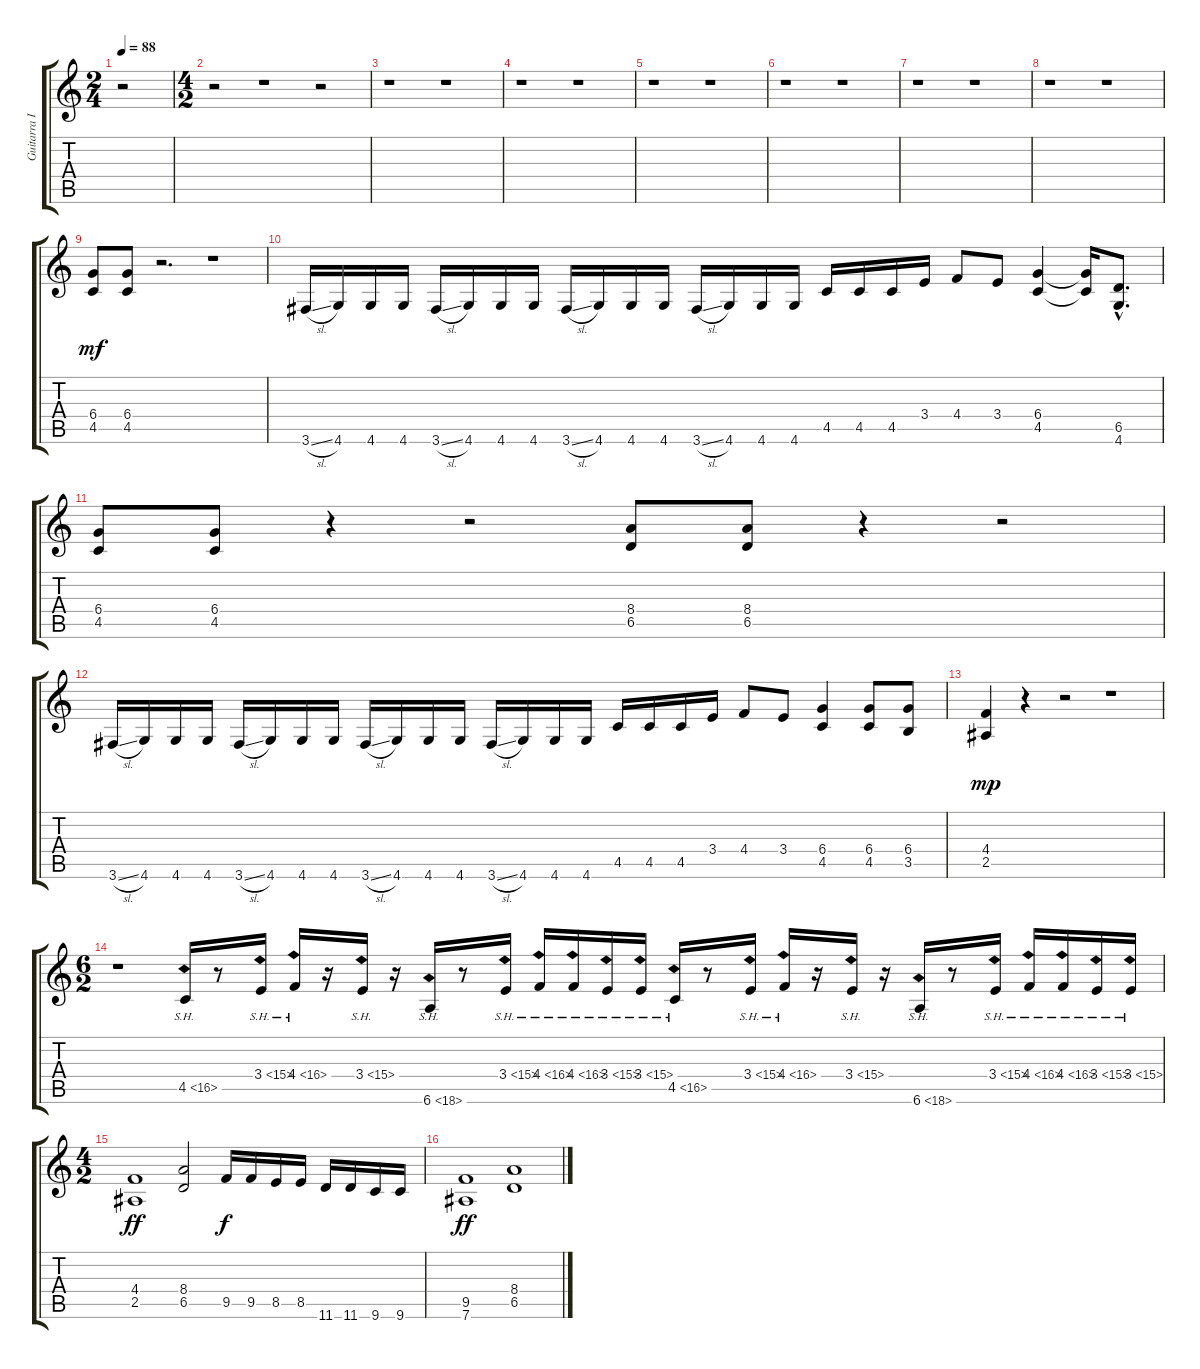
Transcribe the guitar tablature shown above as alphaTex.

\track ("Guitarra I" "Guitarra I") {instrument overdrivenguitar}
\staff {score tabs}
\tuning (Eb4 Bb3 Gb3 Db3 Ab2 Eb2) {hide}
\ts (2 4)
\tempo 88
\clef g2
\ks c
r.2{dy mf instrument overdrivenguitar} |
\ts (4 2)
r.2 r.1 r.2 |
r.1 r.1 |
r.1 r.1 |
r.1 r.1 |
r.1 r.1 |
r.1 r.1 |
r.1 r.1 |
(6.4 4.5).8 (6.4 4.5).8 r.2{d} r.1 |
3.6{sl}.16 4.6.16 4.6.16 4.6.16 3.6{sl}.16 4.6.16 4.6.16 4.6.16 3.6{sl}.16 4.6.16 4.6.16 4.6.16 3.6{sl}.16 4.6.16 4.6.16 4.6.16 4.5.16 4.5.16 4.5.16 3.4.16 4.4.8 3.4.8 (6.4 4.5).4 (6.4{t} 4.5{t}).16 (6.5{hac} 4.6{hac}).8{d} |
(6.4 4.5).8 (6.4 4.5).8 r.4 r.2 (8.4 6.5).8 (8.4 6.5).8 r.4 r.2 |
3.6{sl}.16 4.6.16 4.6.16 4.6.16 3.6{sl}.16 4.6.16 4.6.16 4.6.16 3.6{sl}.16 4.6.16 4.6.16 4.6.16 3.6{sl}.16 4.6.16 4.6.16 4.6.16 4.5.16 4.5.16 4.5.16 3.4.16 4.4.8 3.4.8 (6.4 4.5).4 (6.4 4.5).8 (6.4 3.5).8 |
(4.4 2.5).4{dy mp} r.4 r.2 r.1 |
\ts (6 2)
r.1 4.5{sh 12}.16 r.8 3.4{sh 12}.16 4.4{sh 12}.16 r.16 3.4{sh 12}.16 r.16 6.6{sh 12}.16 r.8 3.4{sh 12}.16 4.4{sh 12}.16 4.4{sh 12}.16 3.4{sh 12}.16 3.4{sh 12}.16 4.5{sh 12}.16 r.8 3.4{sh 12}.16 4.4{sh 12}.16 r.16 3.4{sh 12}.16 r.16 6.6{sh 12}.16 r.8 3.4{sh 12}.16 4.4{sh 12}.16 4.4{sh 12}.16 3.4{sh 12}.16 3.4{sh 12}.16 |
\ts (4 2)
(4.4 2.5).1{dy ff} (8.4 6.5).2 9.5.16{dy f} 9.5.16 8.5.16 8.5.16 11.6.16 11.6.16 9.6.16 9.6.16 |
(9.5 7.6).1{dy ff} (8.4 6.5).1
